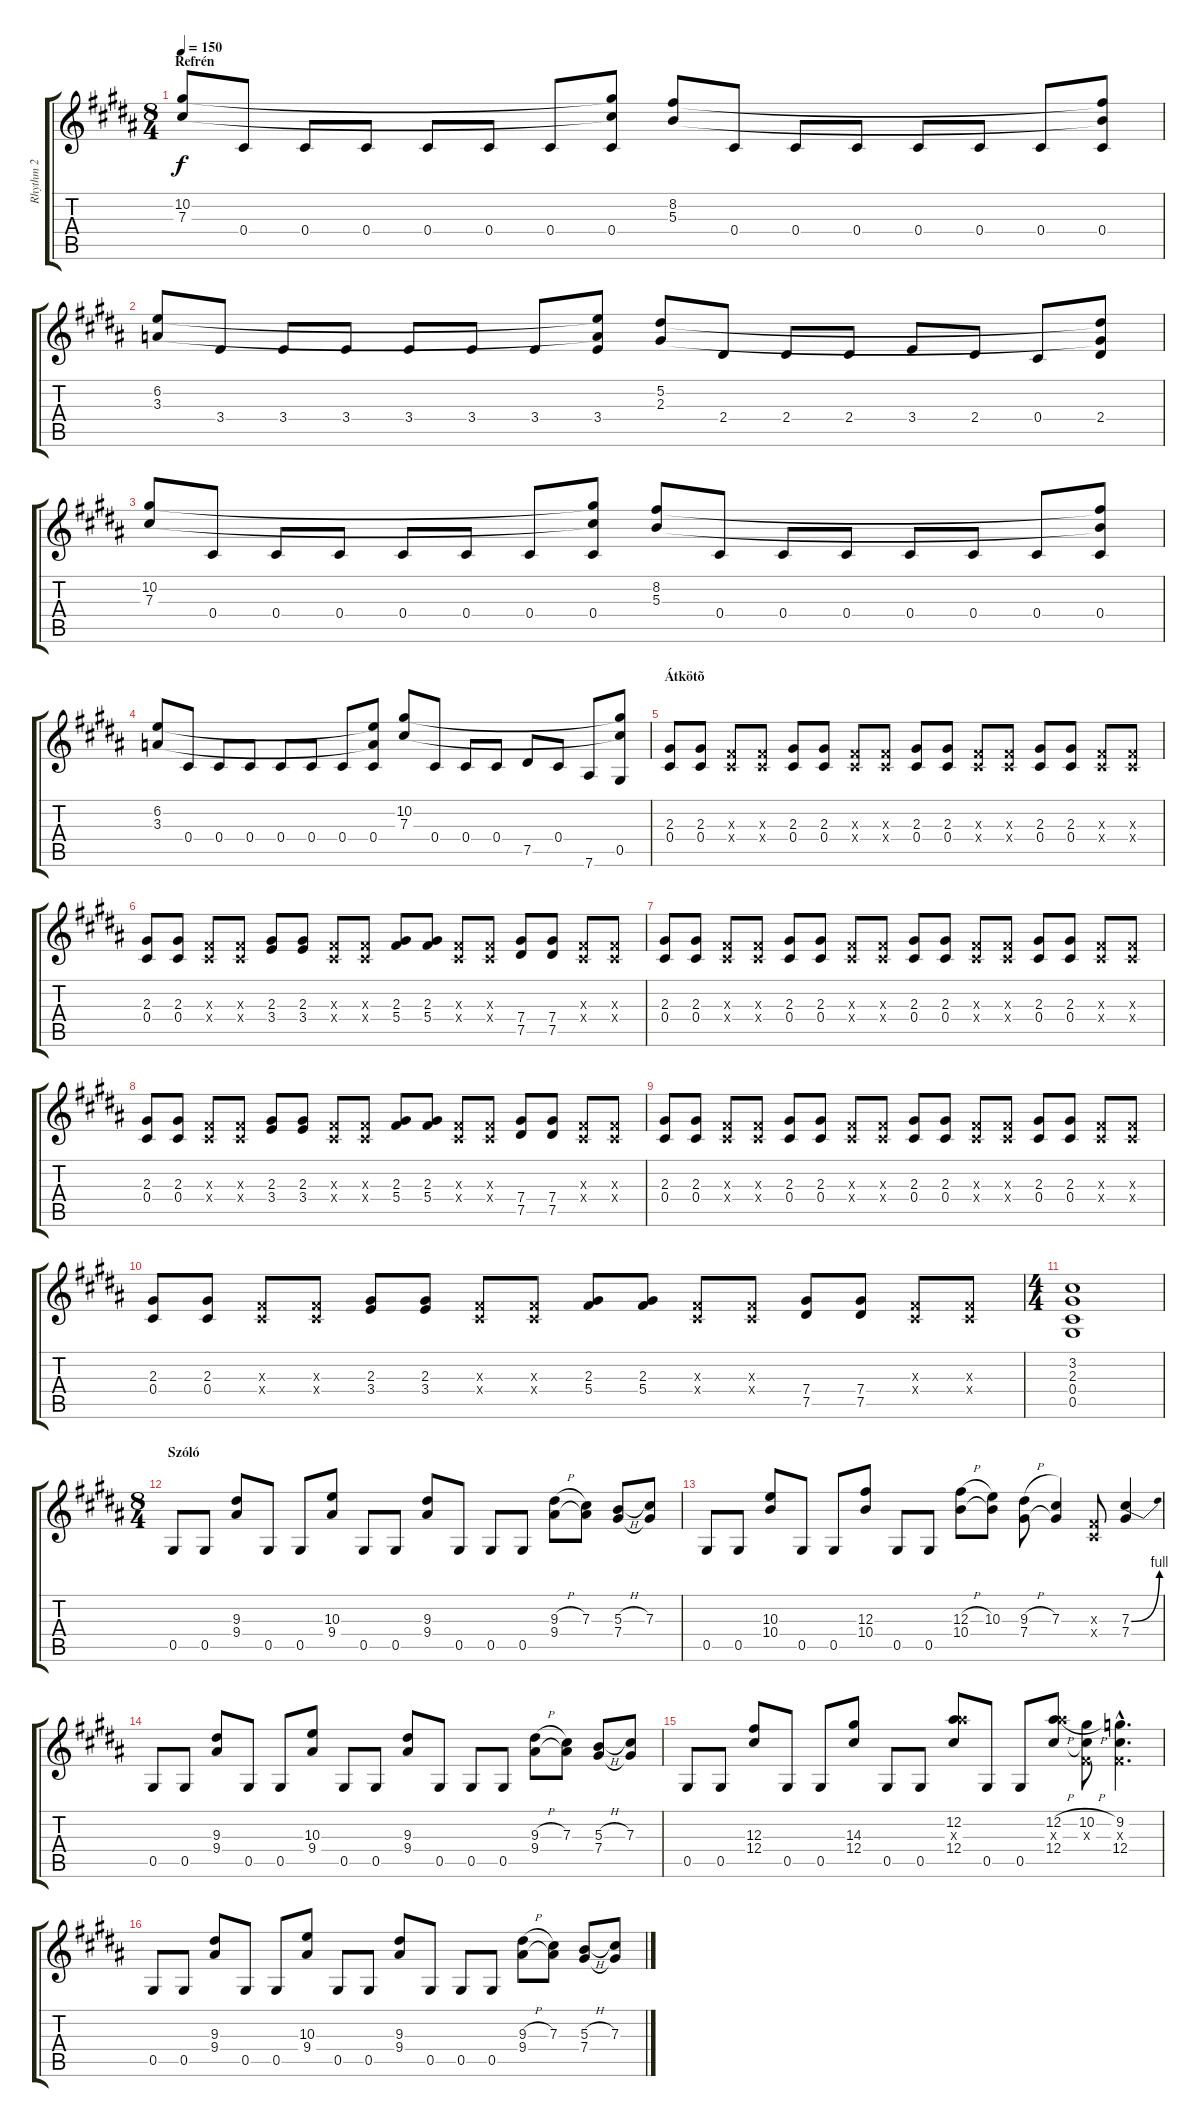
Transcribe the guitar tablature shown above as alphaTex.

\track ("Rhythm 2" "Rhythm 2") {instrument distortionguitar}
\staff {score tabs}
\tuning (Eb4 Bb3 Gb3 Db3 Ab2 Eb2) {hide}
\ts (8 4)
\section ("" "Refrén")
\tempo 150
\clef g2
\ks g#minor
(10.2 7.3).8{dy f} 0.4.8 0.4.8 0.4.8 0.4.8 0.4.8 0.4.8 (10.2{t} 7.3{t} 0.4).8 (8.2 5.3).8 0.4.8 0.4.8 0.4.8 0.4.8 0.4.8 0.4.8 (8.2{t} 5.3{t} 0.4).8 |
(6.2 3.3).8 3.4.8 3.4.8 3.4.8 3.4.8 3.4.8 3.4.8 (6.2{t} 3.3{t} 3.4).8 (5.2 2.3).8 2.4.8 2.4.8 2.4.8 3.4.8 2.4.8 0.4.8 (5.2{t} 2.3{t} 2.4).8 |
(10.2 7.3).8 0.4.8 0.4.8 0.4.8 0.4.8 0.4.8 0.4.8 (10.2{t} 7.3{t} 0.4).8 (8.2 5.3).8 0.4.8 0.4.8 0.4.8 0.4.8 0.4.8 0.4.8 (8.2{t} 5.3{t} 0.4).8 |
(6.2 3.3).8 0.4.8 0.4.8 0.4.8 0.4.8 0.4.8 0.4.8 (6.2{t} 3.3{t} 0.4).8 (10.2 7.3).8 0.4.8 0.4.8 0.4.8 7.5.8 0.4.8 7.6.8 (10.2{t} 7.3{t} 0.5).8 |
\section ("" "Átkötõ")
(2.3 0.4).8 (2.3 0.4).8 (0.3{x} 0.4{x}).8 (0.3{x} 0.4{x}).8 (2.3 0.4).8 (2.3 0.4).8 (0.3{x} 0.4{x}).8 (0.3{x} 0.4{x}).8 (2.3 0.4).8 (2.3 0.4).8 (0.3{x} 0.4{x}).8 (0.3{x} 0.4{x}).8 (2.3 0.4).8 (2.3 0.4).8 (0.3{x} 0.4{x}).8 (0.3{x} 0.4{x}).8 |
(2.3 0.4).8 (2.3 0.4).8 (0.3{x} 0.4{x}).8 (0.3{x} 0.4{x}).8 (2.3 3.4).8 (2.3 3.4).8 (0.3{x} 0.4{x}).8 (0.3{x} 0.4{x}).8 (2.3 5.4).8 (2.3 5.4).8 (0.3{x} 0.4{x}).8 (0.3{x} 0.4{x}).8 (7.4 7.5).8 (7.4 7.5).8 (0.3{x} 0.4{x}).8 (0.3{x} 0.4{x}).8 |
(2.3 0.4).8 (2.3 0.4).8 (0.3{x} 0.4{x}).8 (0.3{x} 0.4{x}).8 (2.3 0.4).8 (2.3 0.4).8 (0.3{x} 0.4{x}).8 (0.3{x} 0.4{x}).8 (2.3 0.4).8 (2.3 0.4).8 (0.3{x} 0.4{x}).8 (0.3{x} 0.4{x}).8 (2.3 0.4).8 (2.3 0.4).8 (0.3{x} 0.4{x}).8 (0.3{x} 0.4{x}).8 |
(2.3 0.4).8 (2.3 0.4).8 (0.3{x} 0.4{x}).8 (0.3{x} 0.4{x}).8 (2.3 3.4).8 (2.3 3.4).8 (0.3{x} 0.4{x}).8 (0.3{x} 0.4{x}).8 (2.3 5.4).8 (2.3 5.4).8 (0.3{x} 0.4{x}).8 (0.3{x} 0.4{x}).8 (7.4 7.5).8 (7.4 7.5).8 (0.3{x} 0.4{x}).8 (0.3{x} 0.4{x}).8 |
(2.3 0.4).8 (2.3 0.4).8 (0.3{x} 0.4{x}).8 (0.3{x} 0.4{x}).8 (2.3 0.4).8 (2.3 0.4).8 (0.3{x} 0.4{x}).8 (0.3{x} 0.4{x}).8 (2.3 0.4).8 (2.3 0.4).8 (0.3{x} 0.4{x}).8 (0.3{x} 0.4{x}).8 (2.3 0.4).8 (2.3 0.4).8 (0.3{x} 0.4{x}).8 (0.3{x} 0.4{x}).8 |
(2.3 0.4).8 (2.3 0.4).8 (0.3{x} 0.4{x}).8 (0.3{x} 0.4{x}).8 (2.3 3.4).8 (2.3 3.4).8 (0.3{x} 0.4{x}).8 (0.3{x} 0.4{x}).8 (2.3 5.4).8 (2.3 5.4).8 (0.3{x} 0.4{x}).8 (0.3{x} 0.4{x}).8 (7.4 7.5).8 (7.4 7.5).8 (0.3{x} 0.4{x}).8 (0.3{x} 0.4{x}).8 |
\ts (4 4)
(3.2 2.3 0.4 0.5).1 |
\ts (8 4)
\section ("" "Szóló")
0.5.8 0.5.8 (9.3 9.4).8 0.5.8 0.5.8 (10.3 9.4).8 0.5.8 0.5.8 (9.3 9.4).8 0.5.8 0.5.8 0.5.8 (9.3{h} 9.4).8 (7.3 9.4{t}).8 (5.3{h} 7.4).8 (7.3 7.4{t}).8 |
0.5.8 0.5.8 (10.3 10.4).8 0.5.8 0.5.8 (12.3 10.4).8 0.5.8 0.5.8 (12.3{h} 10.4).8 (10.3 10.4{t}).8 (9.3{h} 7.4).8 (7.3 7.4{t}).4 (0.3{x} 0.4{x}).8 (7.3{be (bend 0 0 60 4)} 7.4).4 |
0.5.8 0.5.8 (9.3 9.4).8 0.5.8 0.5.8 (10.3 9.4).8 0.5.8 0.5.8 (9.3 9.4).8 0.5.8 0.5.8 0.5.8 (9.3{h} 9.4).8 (7.3 9.4{t}).8 (5.3{h} 7.4).8 (7.3 7.4{t}).8 |
0.5.8 0.5.8 (12.3 12.4).8 0.5.8 0.5.8 (14.3 12.4).8 0.5.8 0.5.8 (12.2 16.3{x} 12.4).8 0.5.8 0.5.8 (12.2{h} 16.3{x} 12.4).8 (10.2{h} 0.3{x} 12.4{t}).8 (9.2{hac} 0.3{hac x} 12.4{hac}).4{d} |
0.5.8 0.5.8 (9.3 9.4).8 0.5.8 0.5.8 (10.3 9.4).8 0.5.8 0.5.8 (9.3 9.4).8 0.5.8 0.5.8 0.5.8 (9.3{h} 9.4).8 (7.3 9.4{t}).8 (5.3{h} 7.4).8 (7.3 7.4{t}).8
